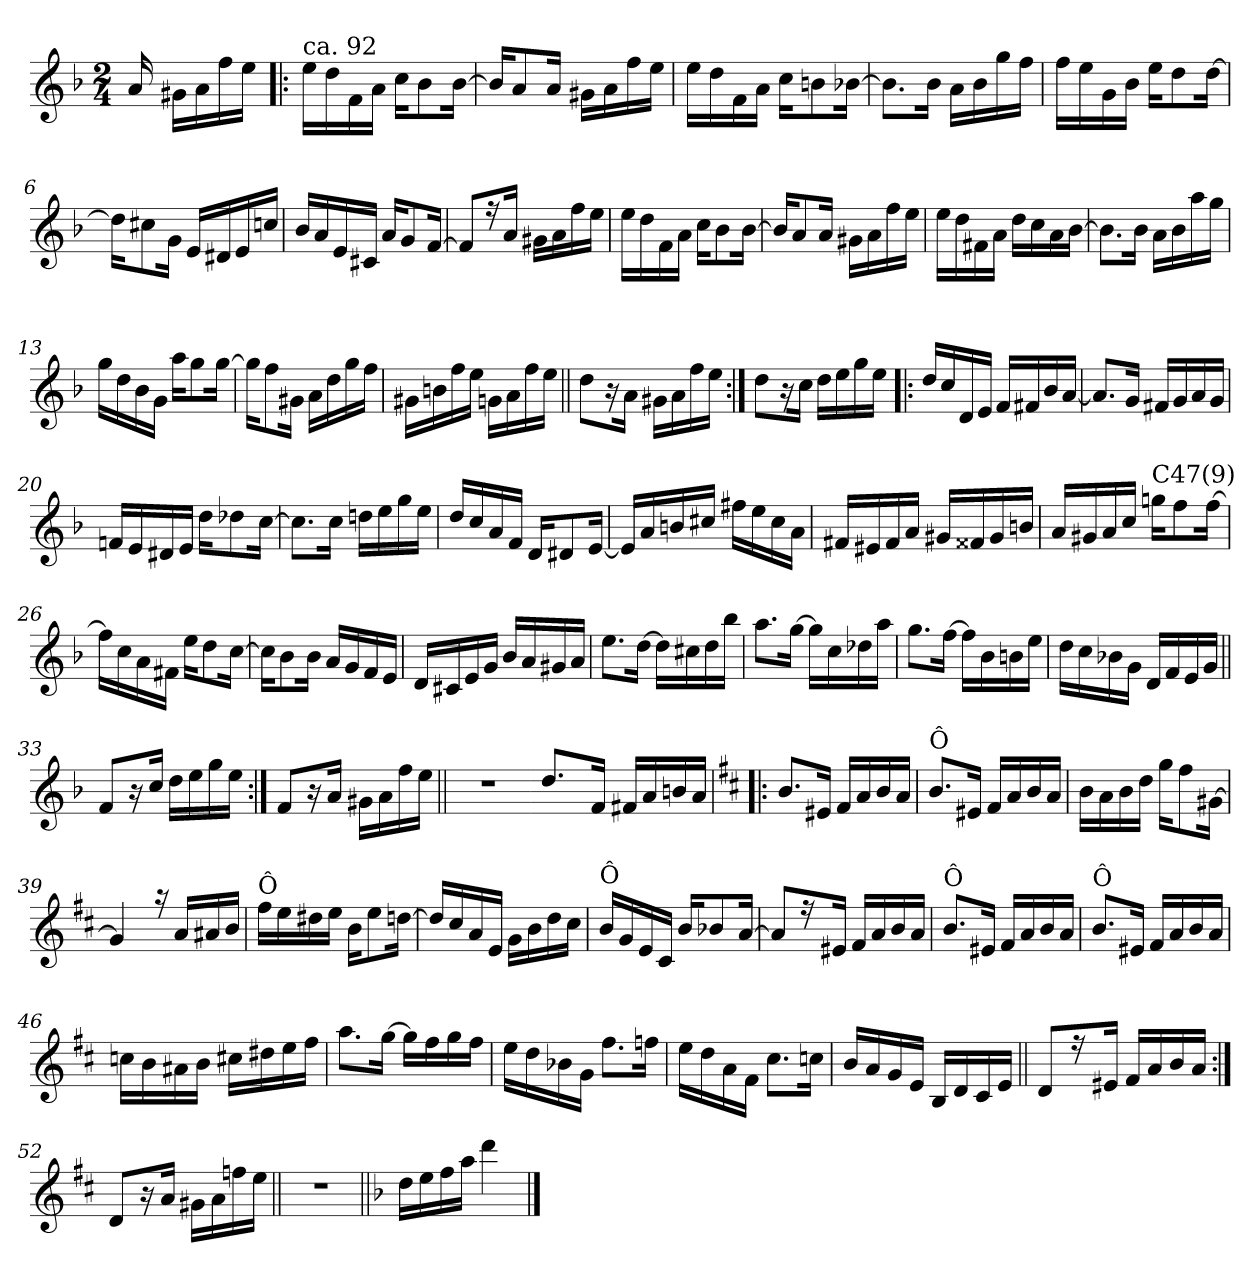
**kern
*part1
*staff1
*clefG2
*k[b-]
*F:
*M2/4
=
16a/
16g#X\LL
16a\
16ff\
16ee\JJ
=1!|:
*^
!LO:TX:a:t=ca. 92	!
16ee\LL	4D/yy
16dd\	.
16f\	.
16a\JJ	.
16cc\KL	4E/yy
8b-\	.
[<16b-\Jk	.
=2	=2
16b-/KL]	4F/yy
8a/	.
16a/Jk	.
16g#X\LL	4G/yy
16a\	.
16ff\	.
16ee\JJ	.
=3	=3
16ee\LL	4F/yy
16dd\	.
16f\	.
16a\JJ	.
16cc\KL	4F#X/yy
8bn\	.
[<16b-X\Jk	.
!!LO:LB:g=z	!!
=4	=4
8.b-\L]	4G/yy
16b-\Jk	.
16a\LL	4F/yy
16b-\	.
16gg\	.
16ff\JJ	.
=5	=5
16ff\LL	4E/yy
16ee\	.
16g\	.
16b-\JJ	.
16ee\KL	4D/yy
8dd\	.
[<16dd\Jk	.
=6	=6
16dd\KL]	2C#X/yy
8cc#X\	.
16g\Jk	.
16e/LL	.
16d#X/	.
16e/	.
16ccn/JJ	.
=7	=7
16b-/LL	4E/yy
16a/	.
16e/	.
16c#X/JJ	.
16a/KL	4E-X/yy
8g/	.
[>16f/Jk	.
!!LO:LB:g=z	!!
=8	=8
8f/L]	4D/yy
16r	.
16a/Jk	.
16g#X\LL	4A/yy
16a\	.
16ff\	.
16ee\JJ	.
=9	=9
16ee\LL	4ryy
16dd\	.
16f\	.
16a\JJ	.
16cc\KL	4ryy
8b-\	.
[<16b-\Jk	.
=10	=10
16b-/KL]	4ryy
8a/	.
16a/Jk	.
16g#X\LL	4ryy
16a\	.
16ff\	.
16ee\JJ	.
=11	=11
16ee\LL	2ryy
16dd\	.
16f#X\	.
16a\JJ	.
16dd\LL	.
16cc\	.
16a\	.
[<16b-\JJ	.
!!LO:LB:g=z	!!
=12	=12
8.b-\L]	2ryy
16b-\Jk	.
16a\LL	.
16b-\	.
16aa\	.
16gg\JJ	.
=13	=13
16gg\LL	4ryy
16dd\	.
16b-\	.
16g\JJ	.
16aa\KL	4ryy
8gg\	.
[<16gg\Jk	.
=14	=14
16gg\KL]	4ryy
8ff\	.
16g#X\Jk	.
16a\LL	4ryy
16dd\	.
16gg\	.
16ff\JJ	.
=15	=15
16g#X\LL	8ryy
16bn\	.
16ff\	8ryy
16ee\JJ	.
16gn\LL	4ryy
16a\	.
16ff\	.
16ee\JJ	.
!!LO:LB:g=z	!!
=16||	=16||
8dd\L	4ryy
16r	.
16a\Jk	.
16g#X\LL	4ryy
16a\	.
16ff\	.
16ee\JJ	.
=17:|!	=17:|!
8dd\L	4ryy
16r	.
16cc\Jk	.
16dd\LL	4ryy
16ee\	.
16gg\	.
16ee\JJ	.
=18!|:	=18!|:
16dd/LL	4ryy
16cc/	.
16d/	.
16e/JJ	.
16f/LL	4ryy
16f#X/	.
16b-/	.
[>16a/JJ	.
=19	=19
8.a/L]	2ryy
16g/Jk	.
16f#X/LL	.
16g/	.
16a/	.
16g/JJ	.
!!LO:LB:g=z	!!
=20	=20
16fn/LL	4ryy
16e/	.
16d#X/	.
16e/JJ	.
16dd\KL	4ryy
8dd-X\	.
[<16cc\Jk	.
=21	=21
8.cc\L]	4ryy
16cc\Jk	.
16ddn\LL	4ryy
16ee\	.
16gg\	.
16ee\JJ	.
=22	=22
16dd/LL	4ryy
16cc/	.
16a/	.
16f/JJ	.
16d/KL	4ryy
8d#X/	.
[>16e/Jk	.
=23	=23
16e/LL]	2ryy
16a/	.
16bn/	.
16cc#X/JJ	.
16ff#X\LL	.
16ee\	.
16cc#\	.
16a\JJ	.
!!LO:LB:g=z	!!
=24	=24
16f#X/LL	4ryy
16e#X/	.
16f#/	.
16a/JJ	.
16g#X/LL	4ryy
16f##X/	.
16g#/	.
16bn/JJ	.
=25	=25
16a/LL	4ryy
16g#X/	.
16a/	.
16cc/JJ	.
!LO:TX:a:t=C47(9)	!
16ggn\KL	4ryy
8ff\	.
[<16ff\Jk	.
=26	=26
16ff\LL]	4ryy
16cc\	.
16a\	.
16f#X\JJ	.
16ee\KL	4ryy
8dd\	.
[<16cc\Jk	.
=27	=27
16cc\KL]	2ryy
8b-\	.
16b-\Jk	.
16a/LL	.
16g/	.
16f/	.
16e/JJ	.
!!LO:LB:g=z	!!
=28	=28
16d/LL	4ryy
16c#X/	.
16e/	.
16g/JJ	.
16b-/LL	4ryy
16a/	.
16g#X/	.
16a/JJ	.
=29	=29
8.ee\L	4ryy
[<16dd\Jk	.
16dd\LL]	4ryy
16cc#X\	.
16dd\	.
16bb-\JJ	.
=30	=30
8.aa\L	4ryy
[<16gg\Jk	.
16gg\LL]	4ryy
16cc\	.
16dd-X\	.
16aa\JJ	.
=31	=31
8.gg\L	4ryy
[<16ff\Jk	.
16ff\LL]	4ryy
16b-\	.
16bn\	.
16ee\JJ	.
!!LO:PB:g=z	!!
=32	=32
16dd\LL	4ryy
16cc\	.
16b-X\	.
16g\JJ	.
16d/LL	4ryy
16f/	.
16e/	.
16g/JJ	.
=33||	=33||
8f/L	4ryy
16r	.
16cc/Jk	.
16dd\LL	4ryy
16ee\	.
16gg\	.
16ee\JJ	.
=34:|!	=34:|!
8f/L	4ryy
16r	.
16a/Jk	.
16g#X\LL	4ryy
16a\	.
16ff\	.
16ee\JJ	.
*v	*v
=34X1||
*stria0
2r
!!LO:LB:g=z
=35-
*stria5
*^
8.dd/L	8ryy
.	8ryy
16f/Jk	.
16f#X/LL	4ryy
16a/	.
16bn/	.
16a/JJ	.
=36!|:	=36!|:
*k[f#c#]	*
*D:	*
8.b/L	2ryy
16e#X/Jk	.
16f#/LL	.
16a/	.
16b/	.
16a/JJ	.
=37	=37
!LO:TX:a:t=Ô	!
8.b/L	2ryy
16e#X/Jk	.
16f#/LL	.
16a/	.
16b/	.
16a/JJ	.
=38	=38
16b\LL	4ryy
16a\	.
16b\	.
16dd\JJ	.
16gg\KL	4ryy
8ff#\	.
[<16g#X\Jk	.
!!LO:LB:g=z	!!
=39	=39
4g#/]	2ryy
16raa	.
16a/LL	.
16a#X/	.
16b/JJ	.
=40	=40
!LO:TX:a:t=Ô	!
16ff#\LL	2ryy
16ee\	.
16dd#X\	.
16ee\JJ	.
16b\KL	.
8ee\	.
[<16ddn\Jk	.
=41	=41
16dd/LL]	2ryy
16cc#/	.
16a/	.
16e/JJ	.
16g\LL	.
16b\	.
16dd\	.
16cc#\JJ	.
=42	=42
!LO:TX:a:t=Ô	!
16b/LL	2ryy
16g/	.
16e/	.
16c#/JJ	.
16b/KL	.
8b-X/	.
[>16a/Jk	.
!!LO:LB:g=z	!!
=43	=43
8a/L]	2ryy
16r	.
16e#X/Jk	.
16f#/LL	.
16a/	.
16b/	.
16a/JJ	.
=44	=44
!LO:TX:a:t=Ô	!
8.b/L	2ryy
16e#X/Jk	.
16f#/LL	.
16a/	.
16b/	.
16a/JJ	.
=45	=45
!LO:TX:a:t=Ô	!
8.b/L	2ryy
16e#X/Jk	.
16f#/LL	.
16a/	.
16b/	.
16a/JJ	.
=46	=46
16ccn\LL	4ryy
16b\	.
16a#X\	.
16b\JJ	.
16cc#X\LL	4ryy
16dd#X\	.
16ee\	.
16ff#\JJ	.
!!LO:LB:g=z	!!
=47	=47
8.aa\L	2ryy
[<16gg\Jk	.
16gg\LL]	.
16ff#\	.
16gg\	.
16ff#\JJ	.
=48	=48
16ee\LL	2rayy
16dd\	.
16b-X\	.
16g\JJ	.
8.ff#\L	.
16ffn\Jk	.
=49	=49
16ee\LL	4ryy
16dd\	.
16a\	.
16f#\JJ	.
8.cc#\L	4ryy
16ccn\Jk	.
=50	=50
16b/LL	4ryy
16a/	.
16g/	.
16e/JJ	.
16B/LL	8ryy
16d/	.
16c#/	8ryy
16e/JJ	.
!!LO:LB:g=z	!!
=51||	=51||
8d/L	2ryy
16r	.
16e#X/Jk	.
16f#/LL	.
16a/	.
16b/	.
16a/JJ	.
=52:|!	=52:|!
8d/L	8ryy
16r	8ryy
16a/Jk	.
16g#X\LL	4ryy
16a\	.
16ffn\	.
16ee\JJ	.
*v	*v
=52X2||
*stria0
2r
=53||
*stria5
*k[b-]
*F:
*^
16dd\LL	2ryy
16ee\	.
16ff\	.
16aa\JJ	.
4ddd\	.
*v	*v
==
*-
